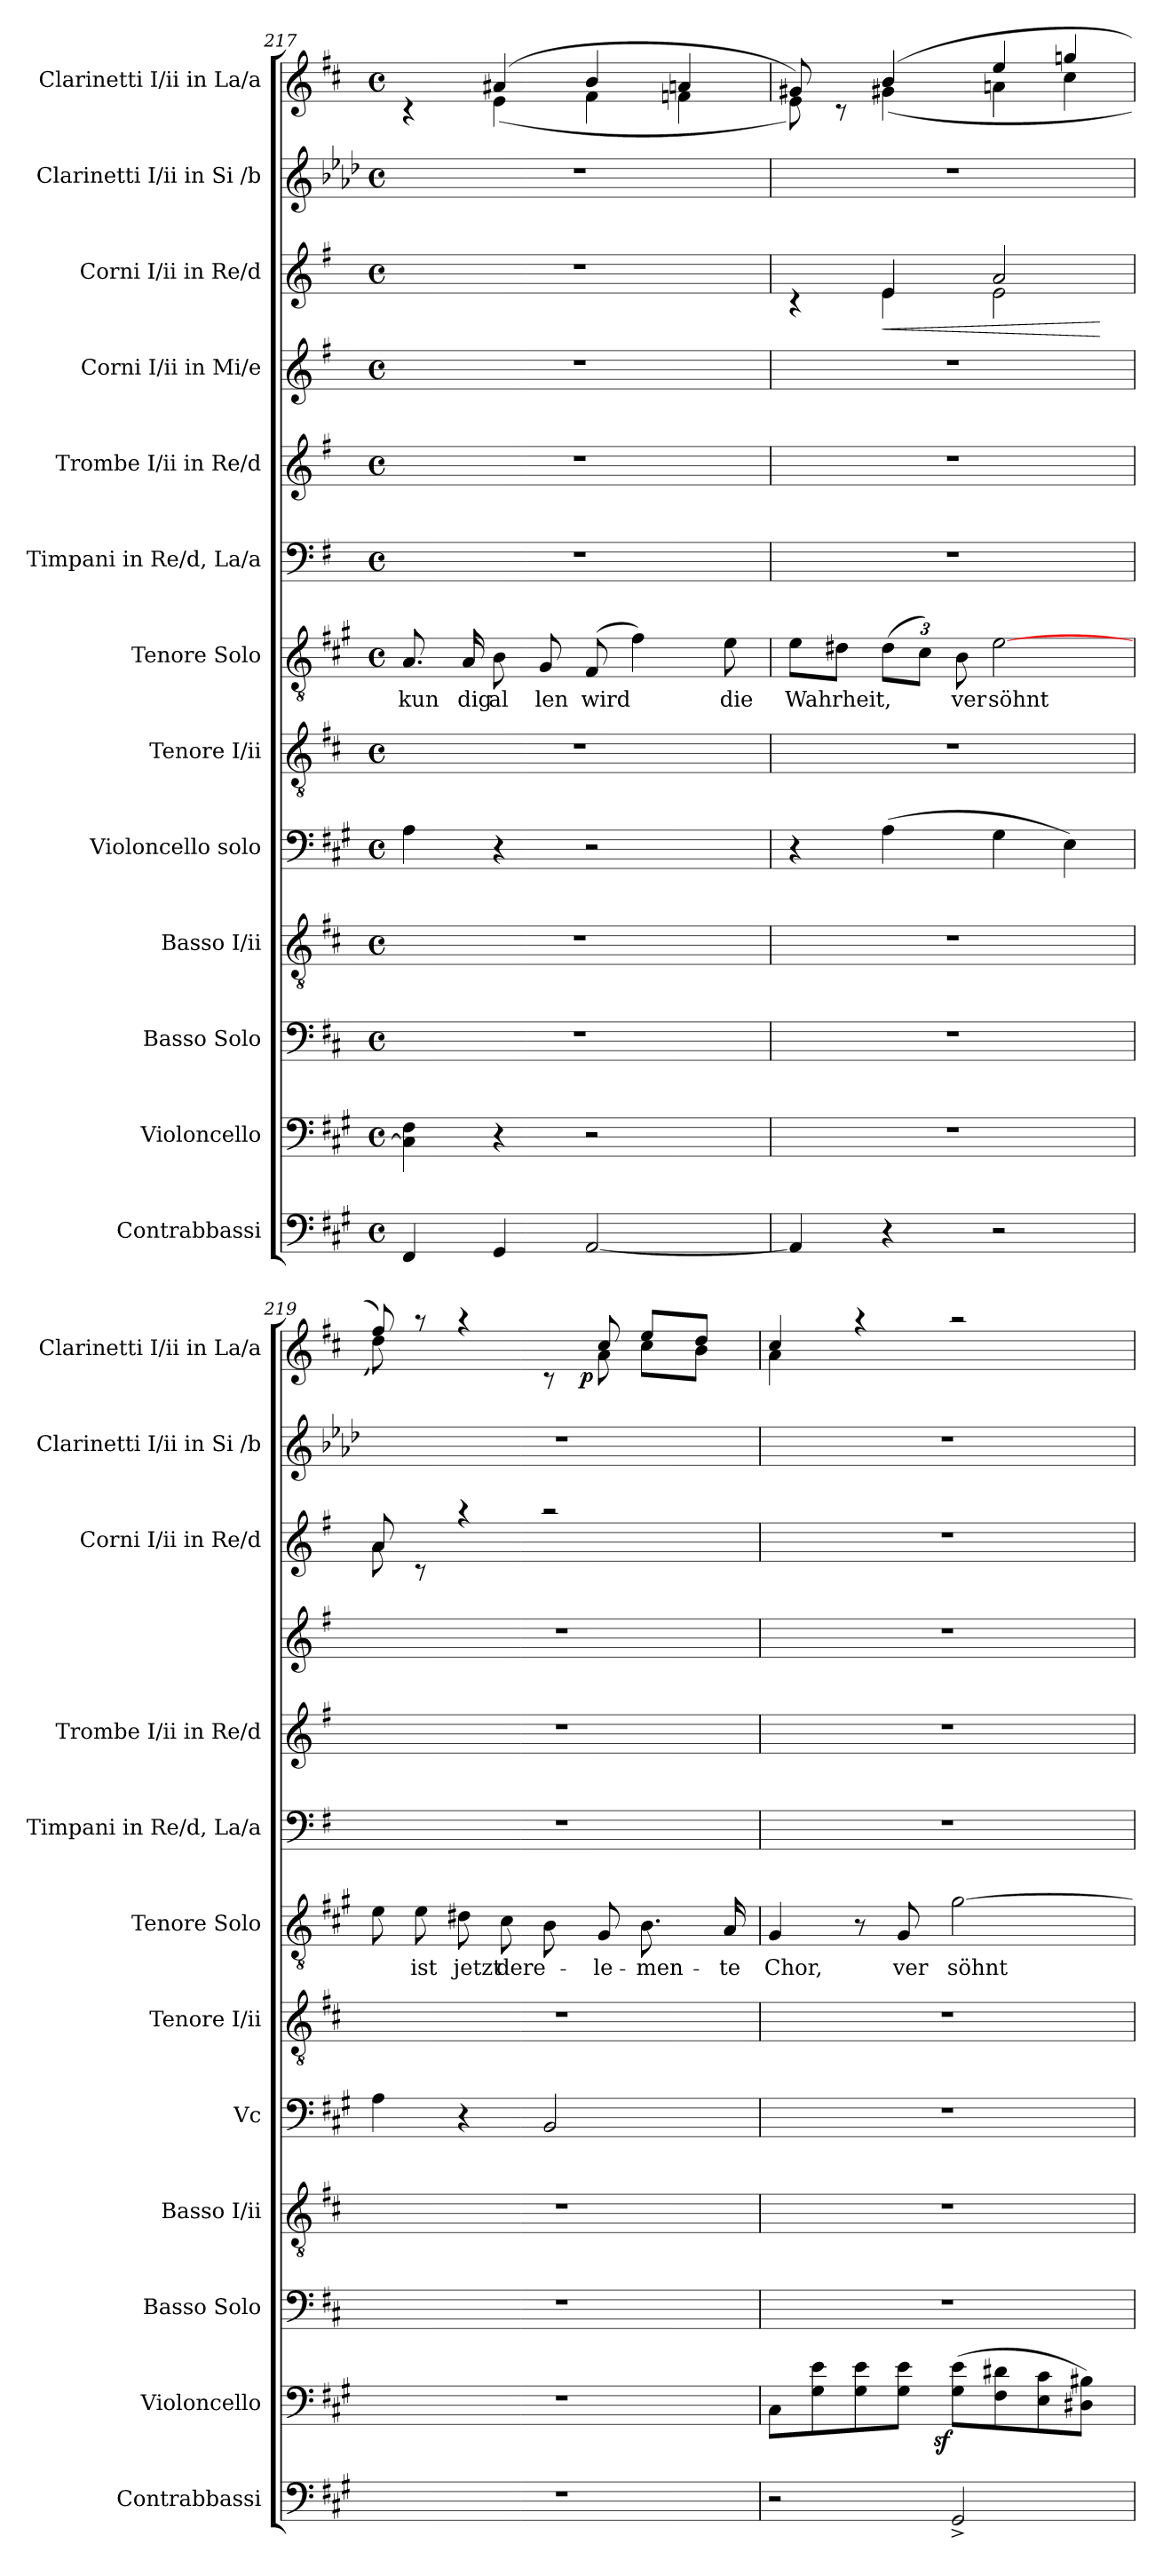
**kern	**kern	**dynam	**kern	**kern	**kern	**kern	**kern	**text	**kern	**kern	**kern	**kern	**dynam	**kern	**kern	**dynam
*part13	*part12	*part12	*part11	*part10	*part9	*part8	*part7	*part7	*part6	*part5	*part4	*part3	*part3	*part2	*part1	*part1
*staff13	*staff12	*staff12	*staff11	*staff10	*staff9	*staff8	*staff7	*staff7	*staff6	*staff5	*staff4	*staff3	*staff3	*staff2	*staff1	*staff1
*I"Contrabbassi	*I"Violoncello	*	*I"Basso Solo	*I"Basso I/ii	*I"Violoncello solo	*I"Tenore I/ii	*I"Tenore Solo	*	*I"Timpani in Re/d, La/a	*I"Trombe I/ii in Re/d	*I"Corni I/ii in Mi/e	*I"Corni I/ii in Re/d	*	*I"Clarinetti I/ii in Si /b	*I"Clarinetti I/ii in La/a	*
*I'Contrabbassi	*I'Violoncello	*	*I'Basso Solo	*I'Basso I/ii	*I'Vc	*I'Tenore I/ii	*I'Tenore Solo	*	*I'Timpani in Re/d, La/a	*I'Trombe I/ii in Re/d	*	*I'Corni I/ii in Re/d	*	*I'Clarinetti I/ii in Si /b	*I'Clarinetti I/ii in La/a	*
*clefF4	*clefF4	*	*clefF4	*clefGv2	*clefF4	*clefGv2	*clefGv2	*	*clefF4	*clefG2	*clefG2	*clefG2	*	*clefG2	*clefG2	*
*ITrd-2c-3	*ITrd-2c-3	*	*ITrd3c5	*ITrd-2c-3	*ITrd-2c-3	*ITrd-2c-3	*ITrd-2c-3	*	*ITrd-3c-5	*ITrd-3c-5	*ITrd4c7	*ITrd-3c-5	*	*ITrd-3c-5	*ITrd1c2	*
*k[]	*k[]	*	*k[f#c#g#]	*k[b-]	*k[]	*k[b-]	*k[]	*	*k[]	*k[]	*k[]	*k[]	*	*k[b-e-a-d-g-]	*k[]	*
*C:	*C:	*	*A:	*F:	*C:	*F:	*C:	*	*C:	*C:	*C:	*C:	*	*D-:	*C:	*
*M4/4	*M4/4	*	*M4/4	*M4/4	*M4/4	*M4/4	*M4/4	*	*M4/4	*M4/4	*M4/4	*M4/4	*	*M4/4	*M4/4	*
*met(c)	*met(c)	*	*met(c)	*met(c)	*met(c)	*met(c)	*met(c)	*	*met(c)	*met(c)	*met(c)	*met(c)	*	*met(c)	*met(c)	*
=217	=217	=217	=217	=217	=217	=217	=217	=217	=217	=217	=217	=217	=217	=217	=217	=217
!	!	!	!	!	!	!	!	!LO:LY:b	!	!	!	!	!	!	!	!
*	*	*	*	*	*	*	*	*	*	*	*	*	*	*	*^	*
4AA/	4E\] 4A\	.	1r	1r	4c\	1r	8.c/	-kun	1r	1r	1r	1r	.	1r	4ryy	4rc	.
!	!	!	!	!	!	!	!	!LO:LY:b	!	!	!	!	!	!	!	!	!
.	.	.	.	.	.	.	16c/	dig	.	.	.	.	.	.	.	.	.
!	!	!	!	!	!	!	!	!LO:LY:b	!	!	!	!	!	!	!	!	!
4BB/	4r	.	.	.	4r	.	8d\	al	.	.	.	.	.	.	(4g#X/	(<4d\	.
!	!	!	!	!	!	!	!	!LO:LY:b	!	!	!	!	!	!	!	!	!
.	.	.	.	.	.	.	8B/	len	.	.	.	.	.	.	.	.	.
!	!	!	!	!	!	!	!	!LO:LY:b	!	!	!	!	!	!	!	!	!
[<2C/	2r	.	.	.	2r	.	(8A/	wird	.	.	.	.	.	.	4a/	4e\	.
.	.	.	.	.	.	.	4a\)	.	.	.	.	.	.	.	.	.	.
.	.	.	.	.	.	.	.	.	.	.	.	.	.	.	4gn/	4e-X\	.
!	!	!	!	!	!	!	!	!LO:LY:b	!	!	!	!	!	!	!	!	!
.	.	.	.	.	.	.	8g\	die	.	.	.	.	.	.	.	.	.
=218	=218	=218	=218	=218	=218	=218	=218	=218	=218	=218	=218	=218	=218	=218	=218	=218	=218
!	!	!	!	!	!	!	!	!LO:LY:b	!	!	!	!	!	!	!	!	!
*	*	*	*	*	*	*	*^	*	*	*	*	*^	*	*	*	*	*
4C/]	1r	.	1r	1r	4r	1r	8g\L	2ryy	Wahrheit,	1r	1r	1r	4ryy	4rc	.	1r	8f#X/)	8d\)	.
.	.	.	.	.	.	.	8f#X\J	.	.	.	.	.	.	.	.	.	8ryy	8rc	.
*	*	*	*	*	*	*	*Xbrackettup	*	*	*	*	*	*	*	*	*	*	*	*
!	!	!	!	!	!	!	!	!	!	!	!	!	!	!	!LO:HP:b	!	!	!	!
4r	.	.	.	.	(>4c\	.	(>12f#\L	.	.	.	.	.	4a/	4a\	<	.	(4a/	(<4f#X\	.
.	.	.	.	.	.	.	12e\J)	.	.	.	.	.	.	.	.	.	.	.	.
!	!	!	!	!	!	!	!	!	!LO:LY:b	!	!	!	!	!	!	!	!	!	!
.	.	.	.	.	.	.	12d\	.	ver	.	.	.	.	.	.	.	.	.	.
!	!	!	!	!	!	!	!	!	!LO:LY:b	!	!	!	!	!	!	!	!	!	!
2r	.	.	.	.	4B\	.	2ryy	[>2g\	söhnt	.	.	.	2dd/	2a\	.	.	4dd/	4gn\	.
.	.	.	.	.	4G\)	.	.	.	.	.	.	.	.	.	.	.	4ffn/	4b\	.
*	*	*	*	*	*	*	*v	*v	*	*	*	*	*v	*v	*	*	*v	*v	*
.	.	.	.	.	.	.	.	.	.	.	.	.	[	.	.	.
=219	=219	=219	=219	=219	=219	=219	=219	=219	=219	=219	=219	=219	=219	=219	=219	=219
*	*	*	*	*	*	*	*	*	*	*	*	*^	*	*	*^	*
*	*	*	*	*	*	*	*	*	*	*	*	*	*	*	*	*	*^	*
1r	1r	.	1r	1r	4c\	1r	8g\	.	1r	1r	1r	8dd/	8dd\	.	1r	8ee/)	8cc\)	2ryy	.
!	!	!	!	!	!	!	!	!LO:LY:b	!	!	!	!	!	!	!	!	!	!	!
.	.	.	.	.	.	.	8g\	ist	.	.	.	8ryy	8rc	.	.	8raa	4.ryy	.	.
!	!	!	!	!	!	!	!	!LO:LY:b	!	!	!	!	!	!	!	!	!	!	!
.	.	.	.	.	4r	.	8f#X\	jetzt	.	.	.	4raa	2.ryy	.	.	4raa	.	.	.
!	!	!	!	!	!	!	!	!LO:LY:b	!	!	!	!	!	!	!	!	!	!	!
.	.	.	.	.	.	.	8e\	dere-	.	.	.	.	.	.	.	.	.	.	.
.	.	.	.	.	2D/	.	8d\	.	.	.	.	2raa	.	.	.	8ryy	8rc	16.ryy	.
!	!	!	!	!	!	!	!	!	!	!	!	!	!	!	!	!	!	!	!LO:DY:b
.	.	.	.	.	.	.	.	.	.	.	.	.	.	.	.	.	.	4ryy	p
!	!	!	!	!	!	!	!	!LO:LY:b	!	!	!	!	!	!	!	!	!	!	!
.	.	.	.	.	.	.	8B/	-le-	.	.	.	.	.	.	.	8b/	8g\	.	.
!	!	!	!	!	!	!	!	!LO:LY:b	!	!	!	!	!	!	!	!	!	!	!
.	.	.	.	.	.	.	8.d\	-men-	.	.	.	.	.	.	.	8dd/L	8b\L	.	.
.	.	.	.	.	.	.	.	.	.	.	.	.	.	.	.	.	.	8ryy	.
.	.	.	.	.	.	.	.	.	.	.	.	.	.	.	.	8cc/J	8a\J	.	.
!	!	!	!	!	!	!	!	!LO:LY:b	!	!	!	!	!	!	!	!	!	!	!
.	.	.	.	.	.	.	16c/	-te	.	.	.	.	.	.	.	.	.	.	.
.	.	.	.	.	.	.	.	.	.	.	.	.	.	.	.	.	.	32ryy	.
!!LO:LB:g=z
=220	=220	=220	=220	=220	=220	=220	=220	=220	=220	=220	=220	=220	=220	=220	=220	=220	=220	=220	=220
!	!	!	!	!	!	!	!	!LO:LY:b	!	!	!	!	!	!	!	!	!	!	!
*	*^	*	*	*	*	*	*	*	*	*	*	*v	*v	*	*	*	*v	*v	*
2r	8E\L	4...ryy	.	1r	1r	1r	1r	4B/	Chor,	1r	1r	1r	1r	.	1r	4b/	4g\	.
.	8B\ 8g\	.	.	.	.	.	.	.	.	.	.	.	.	.	.	.	.	.
.	8B\ 8g\	.	.	.	.	.	.	8r	.	.	.	.	.	.	.	4raa	2.ryy	.
!	!	!	!	!	!	!	!	!	!LO:LY:b	!	!	!	!	!	!	!	!	!
.	8B\ 8g\J	.	.	.	.	.	.	8B/	ver	.	.	.	.	.	.	.	.	.
!	!	!	!LO:DY:b	!	!	!	!	!	!	!	!	!	!	!	!	!	!	!
.	.	2ryy	sf	.	.	.	.	.	.	.	.	.	.	.	.	.	.	.
!	!	!	!	!	!	!	!	!	!LO:LY:b	!	!	!	!	!	!	!	!	!
2BB^</	(>8B\ 8g\L	.	.	.	.	.	.	[>2b\	söhnt	.	.	.	.	.	.	2raa	.	.
.	8A\ 8f#X\	.	.	.	.	.	.	.	.	.	.	.	.	.	.	.	.	.
.	8G\ 8e\	.	.	.	.	.	.	.	.	.	.	.	.	.	.	.	.	.
.	8F#X\ 8d#X\J)	.	.	.	.	.	.	.	.	.	.	.	.	.	.	.	.	.
.	.	32ryy	.	.	.	.	.	.	.	.	.	.	.	.	.	.	.	.
*	*v	*v	*	*	*	*	*	*	*	*	*	*	*	*	*	*v	*v	*
=	=	=	=	=	=	=	=	=	=	=	=	=	=	=	=	=
*-	*-	*-	*-	*-	*-	*-	*-	*-	*-	*-	*-	*-	*-	*-	*-	*-
